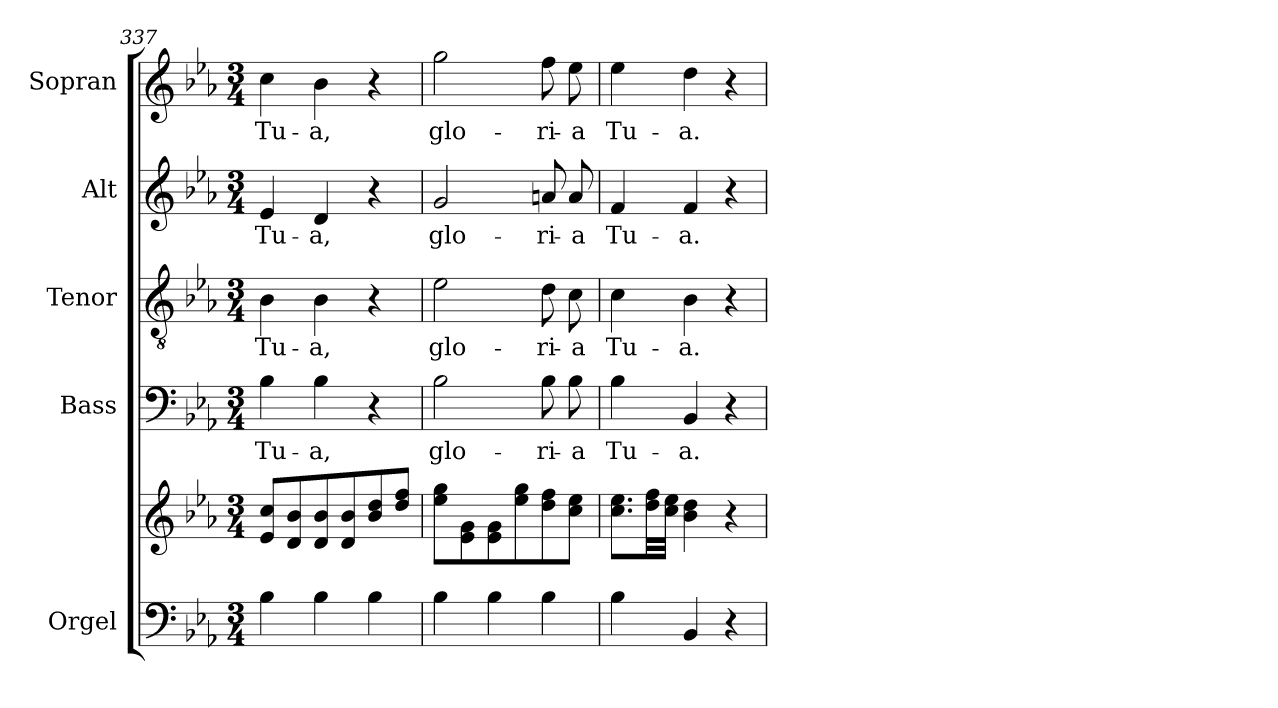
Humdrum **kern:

**kern	**kern	**kern	**text	**kern	**text	**kern	**text	**kern	**text
*part5	*part5	*part4	*part4	*part3	*part3	*part2	*part2	*part1	*part1
*staff6	*staff5	*staff4	*staff4	*staff3	*staff3	*staff2	*staff2	*staff1	*staff1
*I"Orgel	*	*I"Bass	*	*I"Tenor	*	*I"Alt	*	*I"Sopran	*
*I'Org.	*	*I'B.	*	*I'T.	*	*I'A.	*	*I'S.	*
*clefF4	*clefG2	*clefF4	*	*clefGv2	*	*clefG2	*	*clefG2	*
*k[b-e-a-]	*k[b-e-a-]	*k[b-e-a-]	*	*k[b-e-a-]	*	*k[b-e-a-]	*	*k[b-e-a-]	*
*E-:	*E-:	*E-:	*	*E-:	*	*E-:	*	*E-:	*
*M3/4	*M3/4	*M3/4	*	*M3/4	*	*M3/4	*	*M3/4	*
=337	=337	=337	=337	=337	=337	=337	=337	=337	=337
!	!	!	!LO:LY:b	!	!LO:LY:b	!	!LO:LY:b	!	!LO:LY:b
4B-\	8e-/ 8cc/L	4B-\	Tu-	4B-\	Tu-	4e-/	Tu-	4cc\	Tu-
.	8d/ 8b-/	.	.	.	.	.	.	.	.
!	!	!	!LO:LY:b	!	!LO:LY:b	!	!LO:LY:b	!	!LO:LY:b
4B-\	8d/ 8b-/	4B-\	-a,	4B-\	-a,	4d/	-a,	4b-\	-a,
.	8d/ 8b-/	.	.	.	.	.	.	.	.
4B-\	8b-/ 8dd/	4r	.	4r	.	4r	.	4r	.
.	8dd/ 8ff/J	.	.	.	.	.	.	.	.
!!LO:PB:g=z
=338	=338	=338	=338	=338	=338	=338	=338	=338	=338
!	!	!	!LO:LY:b	!	!LO:LY:b	!	!LO:LY:b	!	!LO:LY:b
4B-\	8ee-\ 8gg\L	2B-\	glo-	2e-\	glo-	2g/	glo-	2gg\	glo-
.	8e-\ 8g\	.	.	.	.	.	.	.	.
4B-\	8e-\ 8g\	.	.	.	.	.	.	.	.
.	8ee-\ 8gg\	.	.	.	.	.	.	.	.
!	!	!	!LO:LY:b	!	!LO:LY:b	!	!LO:LY:b	!	!LO:LY:b
4B-\	8dd\ 8ff\	8B-\	-ri-	8d\	-ri-	8an/	-ri-	8ff\	-ri-
!	!	!	!LO:LY:b	!	!LO:LY:b	!	!LO:LY:b	!	!LO:LY:b
.	8cc\ 8ee-\J	8B-\	-a	8c\	-a	8a/	-a	8ee-\	-a
=339	=339	=339	=339	=339	=339	=339	=339	=339	=339
!	!	!	!LO:LY:b	!	!LO:LY:b	!	!LO:LY:b	!	!LO:LY:b
4B-\	8.cc\ 8.ee-\L	4B-\	Tu-	4c\	Tu-	4f/	Tu-	4ee-\	Tu-
.	32dd\ 32ff\LL	.	.	.	.	.	.	.	.
.	32cc\ 32ee-\JJJ	.	.	.	.	.	.	.	.
!	!	!	!LO:LY:b	!	!LO:LY:b	!	!LO:LY:b	!	!LO:LY:b
4BB-/	4b-\ 4dd\	4BB-/	-a.	4B-\	-a.	4f/	-a.	4dd\	-a.
4r	4r	4r	.	4r	.	4r	.	4r	.
=	=	=	=	=	=	=	=	=	=
*-	*-	*-	*-	*-	*-	*-	*-	*-	*-
